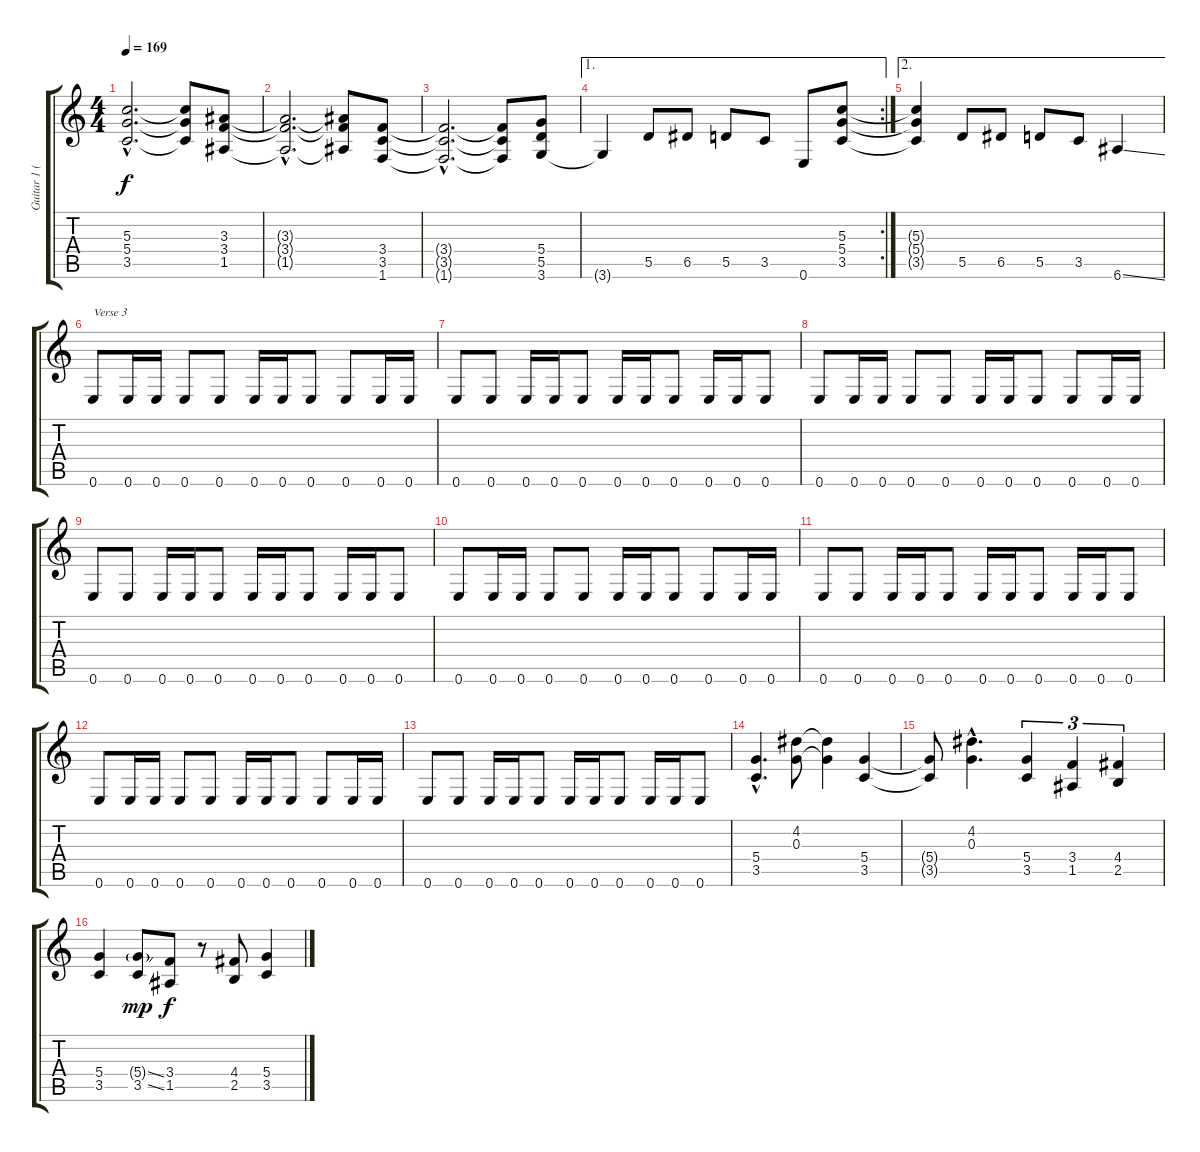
\track ("Guitar 1 (Rhythm)" "Guitar 1 (") {instrument distortionguitar}
\staff {score tabs}
\tuning (E4 B3 G3 D3 A2 E2) {hide}
\ts (4 4)
\tempo 169
\clef g2
\ks c
(5.3{hac t} 5.4{hac t} 3.5{hac t}).2{d dy f} (5.3{t} 5.4{t} 3.5{t}).8 (3.3 3.4 1.5).8 |
(3.3{hac t} 3.4{hac t} 1.5{hac t}).2{d} (3.3{t} 3.4{t} 1.5{t}).8 (3.4 3.5 1.6).8 |
(3.4{hac t} 3.5{hac t} 1.6{hac t}).2{d} (3.4{t} 3.5{t} 1.6{t}).8 (5.4 5.5 3.6).8 |
\ae 1
\rc 2
3.6{t}.4 5.5.8 6.5.8 5.5.8 3.5.8 0.6.8 (5.3 5.4 3.5).8 |
\ae 2
(5.3{t} 5.4{t} 3.5{t}).4 5.5.8 6.5.8 5.5.8 3.5.8 6.6{ss}.4 |
0.6.8{txt "Verse 3"} 0.6.16 0.6.16 0.6.8 0.6.8 0.6.16 0.6.16 0.6.8 0.6.8 0.6.16 0.6.16 |
0.6.8 0.6.8 0.6.16 0.6.16 0.6.8 0.6.16 0.6.16 0.6.8 0.6.16 0.6.16 0.6.8 |
0.6.8 0.6.16 0.6.16 0.6.8 0.6.8 0.6.16 0.6.16 0.6.8 0.6.8 0.6.16 0.6.16 |
0.6.8 0.6.8 0.6.16 0.6.16 0.6.8 0.6.16 0.6.16 0.6.8 0.6.16 0.6.16 0.6.8 |
0.6.8 0.6.16 0.6.16 0.6.8 0.6.8 0.6.16 0.6.16 0.6.8 0.6.8 0.6.16 0.6.16 |
0.6.8 0.6.8 0.6.16 0.6.16 0.6.8 0.6.16 0.6.16 0.6.8 0.6.16 0.6.16 0.6.8 |
0.6.8 0.6.16 0.6.16 0.6.8 0.6.8 0.6.16 0.6.16 0.6.8 0.6.8 0.6.16 0.6.16 |
0.6.8 0.6.8 0.6.16 0.6.16 0.6.8 0.6.16 0.6.16 0.6.8 0.6.16 0.6.16 0.6.8 |
(5.4{hac} 3.5{hac}).4{d} (4.2 0.3).8 (4.2{t} 0.3{t}).4 (5.4 3.5).4 |
(5.4{t} 3.5{t}).8 (4.2{hac} 0.3{hac}).4{d} (5.4 3.5).4{tu (3 2)} (3.4 1.5).4{tu (3 2)} (4.4 2.5).4{tu (3 2)} |
(5.4 3.5).4 (5.4{ss g} 3.5{ss}).8{dy mp} (3.4 1.5).8{dy f} r.8 (4.4 2.5).8 (5.4 3.5).4
